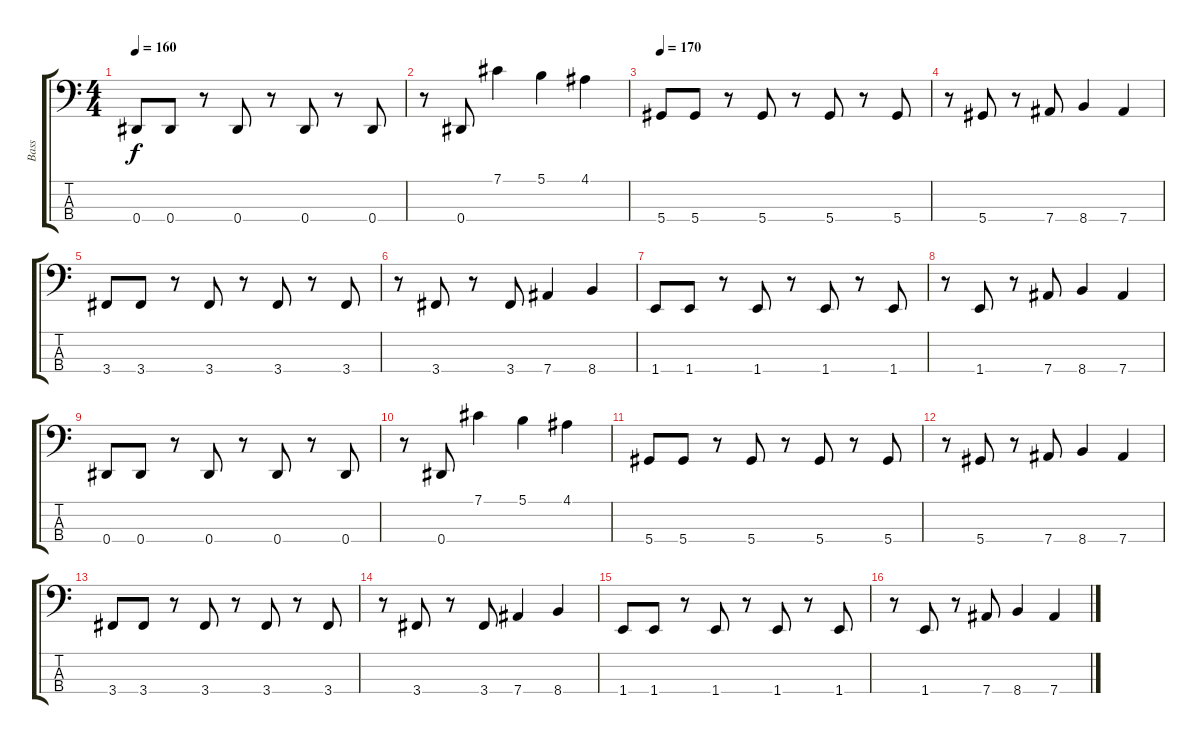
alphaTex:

\track ("Bass" "Bass") {instrument electricbassfinger}
\staff {score tabs}
\tuning (Gb2 Db2 Ab1 Eb1) {hide}
\ts (4 4)
\tempo 160
\clef f4
\ks c
0.4.8{dy f} 0.4.8 r.8 0.4.8 r.8 0.4.8 r.8 0.4.8 |
r.8 0.4.8 7.1.4 5.1.4 4.1.4 |
\tempo 170
5.4.8 5.4.8 r.8 5.4.8 r.8 5.4.8 r.8 5.4.8 |
r.8 5.4.8 r.8 7.4.8 8.4.4 7.4.4 |
3.4.8 3.4.8 r.8 3.4.8 r.8 3.4.8 r.8 3.4.8 |
r.8 3.4.8 r.8 3.4.8 7.4.4 8.4.4 |
1.4.8 1.4.8 r.8 1.4.8 r.8 1.4.8 r.8 1.4.8 |
r.8 1.4.8 r.8 7.4.8 8.4.4 7.4.4 |
0.4.8 0.4.8 r.8 0.4.8 r.8 0.4.8 r.8 0.4.8 |
r.8 0.4.8 7.1.4 5.1.4 4.1.4 |
5.4.8 5.4.8 r.8 5.4.8 r.8 5.4.8 r.8 5.4.8 |
r.8 5.4.8 r.8 7.4.8 8.4.4 7.4.4 |
3.4.8 3.4.8 r.8 3.4.8 r.8 3.4.8 r.8 3.4.8 |
r.8 3.4.8 r.8 3.4.8 7.4.4 8.4.4 |
1.4.8 1.4.8 r.8 1.4.8 r.8 1.4.8 r.8 1.4.8 |
r.8 1.4.8 r.8 7.4.8 8.4.4 7.4.4
